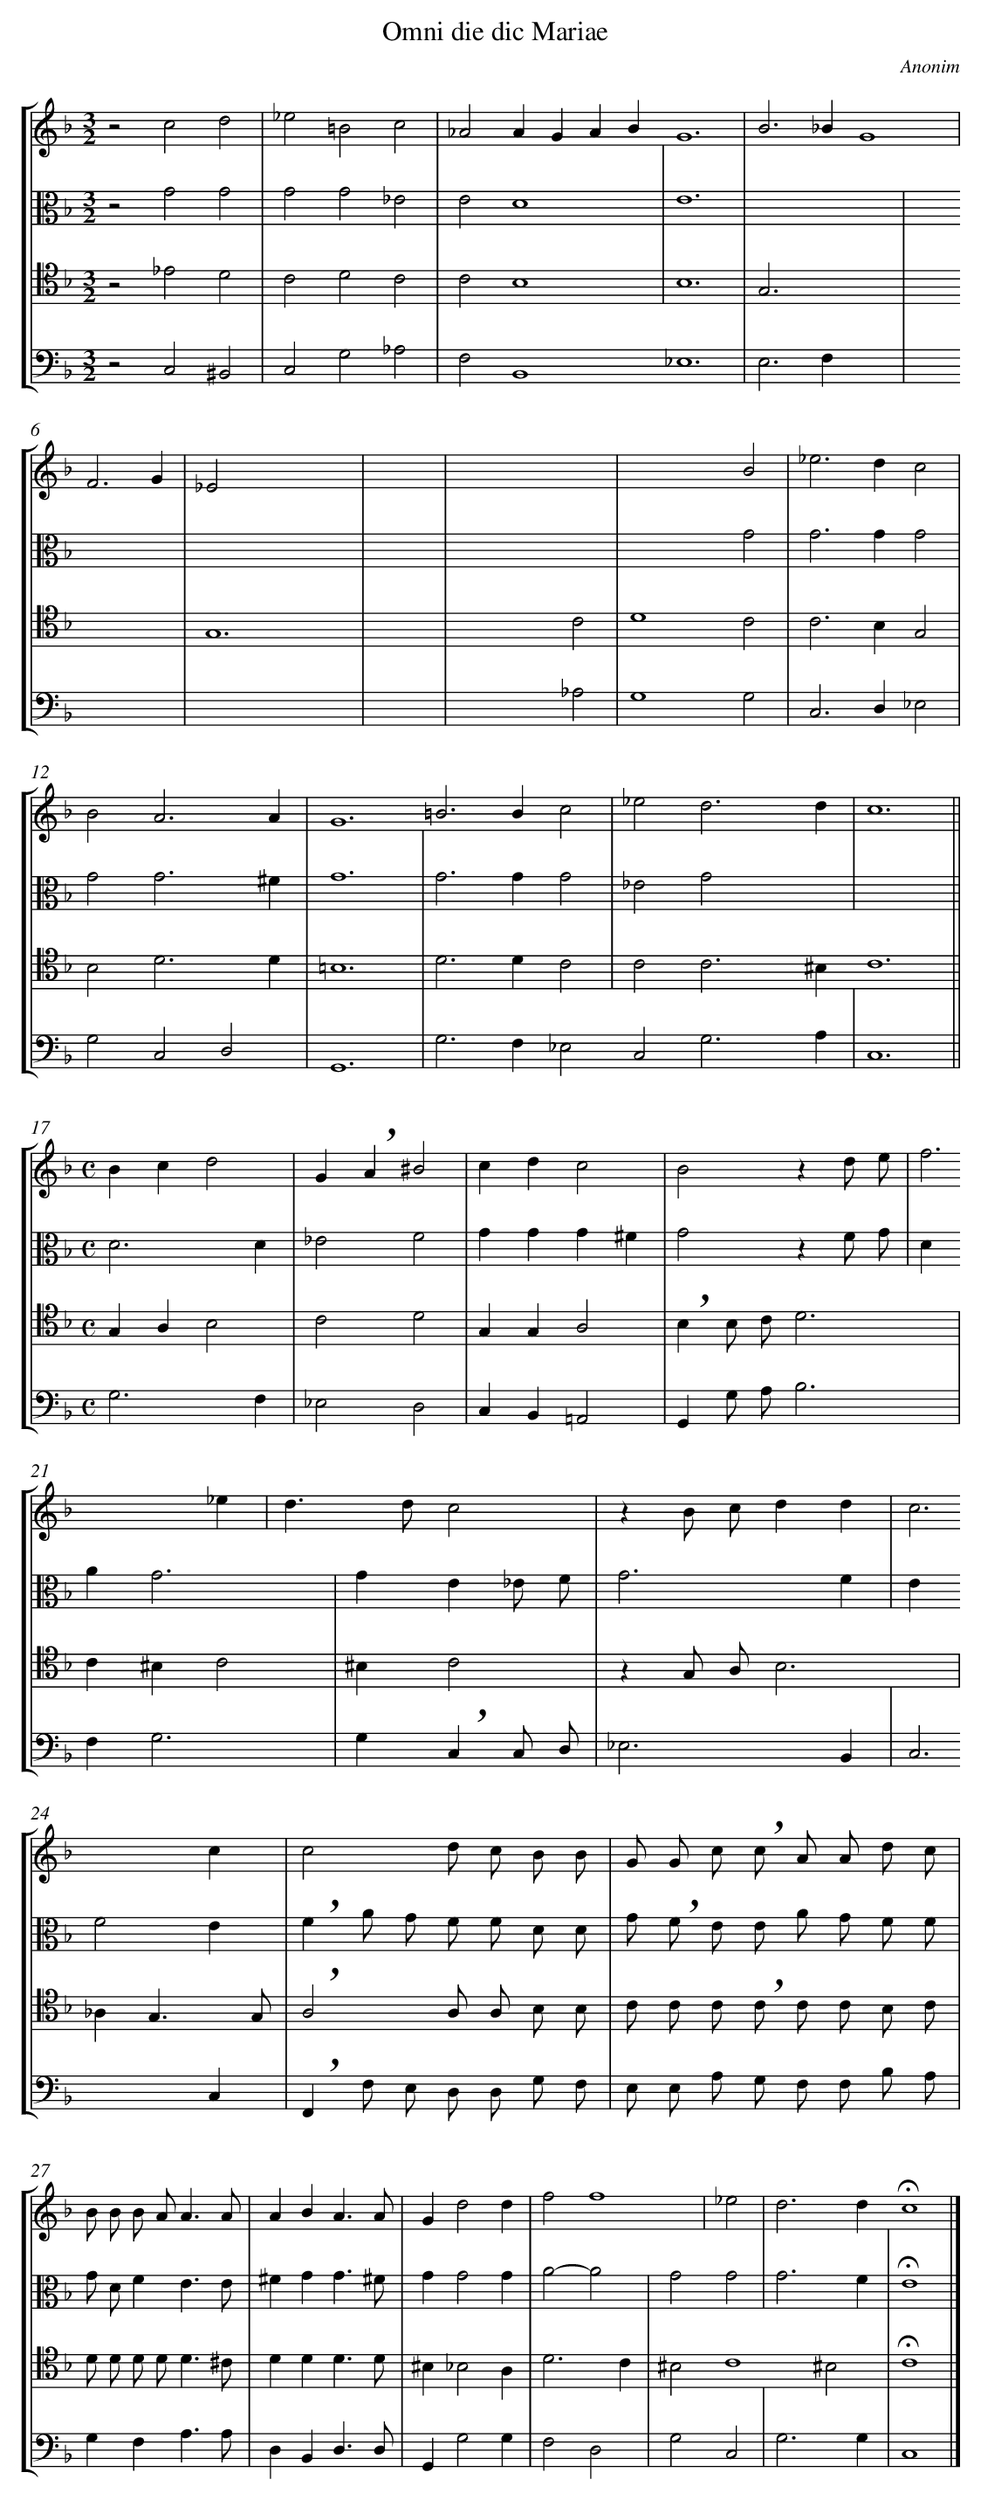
X:1
T: Omni die dic Mariae
C: Anonim
L: 1/4
M: 3/2
%%staves [1 2 3 4]
V: 1
V: 2 clef=alto
V: 3 clef=tenor
V: 4 clef=bass
K: F
[V:1] z2c2d2 |
[V:2] z2G2G2 |
[V:3] z2_E2D2 |
[V:4] z2C,2^B,,2 |
[V:1] _e2=B2c2 |
[V:2] G2G2_E2 |
[V:3] C2D2C2 |
[V:4] C,2G,2_A,2 |
[V:1] _A2AGAB [|]
[V:2] E2D4 |
[V:3] C2B,4 |
[V:4] F,2B,,4 [|]
[V:1] G6 |
[V:2] E6 |
[V:3] B,6 |
[V:4] _E,6 |
[V:1] B2>_B2G4 |
[V:2] x6 |
[V:3] G,2>x2x2 |
[V:4] E,2>F,2x2 |
[V:1] F3G |
[V:2] x6 |
[V:3] x6 |
[V:4] x6 |
[V:1] _E2x2x2 |
[V:2] x6 |
[V:3] G,6 |
[V:4] x6 |
[V:1] x6 |
[V:2] x6 |
[V:3] x6 |
[V:4] x6 |
[V:1] x6 |
[V:2] x6 |
[V:3] x2x2C2 |
[V:4] x2x2_A,2 |
[V:1] x2x2B2 |
[V:2] x2x2G2 |
[V:3] D4C2 |
[V:4] G,4G,2 |
[V:1] _e2>d2c2 |
[V:2] G2>G2G2 |
[V:3] C2>B,2G,2 |
[V:4] C,2>D,2_E,2 |
[V:1] B2A3A |
[V:2] G2G3^F |
[V:3] B,2D3D |
[V:4] G,2C,2D,2 |
[V:1] G6 [|]
[V:2] G6 |
[V:3] =B,6 |
[V:4] G,,6 |
[V:1] =B2>B2c2 |
[V:2] G2>G2G2 |
[V:3] D2>D2C2 |
[V:4] G,2>F,2_E,2 [|]
[V:1] _e2d3d |
[V:2] _E2G2x2 |
[V:3] C2C3^B, [|]
[V:4] C,2G,3A, |
[V:1] c6 ||
[V:2] x6 ||
[V:3] C6 ||
[V:4] C,6 ||
[V:1] [M:C]Bcd2 |
[V:2] [M:C]D3D |
[V:3] [M:C]G,A,B,2 |
[V:4] [M:C]G,3F, |
[V:1] G!breath!A^B2 |
[V:2] _E2F2 |
[V:3] C2D2 |
[V:4] _E,2D,2 |
[V:1] cdc2 |
[V:2] GGG^F |
[V:3] G,G,A,2 |
[V:4] C,B,,=A,,2 |
[V:1] B2zd/ e/ |
[V:2] G2zF/ G/ |
[V:3] !breath!B,B,/ C/D3 |
[V:4] G,,G,/ A,/B,3 |
[V:1] f3_e |
[V:2] DAG3 |
[V:3] C^B,C2 |
[V:4] F,G,3 |
[V:1] d>dc2 |
[V:2] GE_E/ F/ |
[V:3] ^B,C2 |
[V:4] G,!breath!C,C,/ D,/ |
[V:1] zB/ c/dd |
[V:2] G3F |
[V:3] zG,/ A,/B,3 |
[V:4] _E,3B,, |
[V:1] c3c |
[V:2] EF2E |
[V:3] _A,G,3/G,/ |
[V:4] C,3C, |
[V:1] c2d/ c/ B/ B/ |
[V:2] !breath!FA/ G/ F/ F/ D/ D/ |
[V:3] !breath!A,2A,/ A,/ B,/ B,/ |
[V:4] !breath!F,,F,/ E,/ D,/ D,/ G,/ F,/ |
[V:1] G/ G/ c/ !breath!c/ A/ A/ d/ c/ |
[V:2] G/ !breath!F/ E/ E/ A/ G/ F/ F/ |
[V:3] C/ C/ C/ !breath!C/ C/ C/ B,/ C/ |
[V:4] E,/ E,/ A,/ G,/ F,/ F,/ B,/ A,/ |
[V:1] B/ B/ B/ A<AA/ |
[V:2] G/ D/FE3/E/ |
[V:3] D/ D/ D/ D<D^C/ |
[V:4] G,F,A,3/A,/ |
[V:1] ABA3/A/ |
[V:2] ^FGG3/^F/ |
[V:3] DDD3/D/ |
[V:4] D,B,,D,3/D,/ |
[V:1] Gd2d |
[V:2] GG2G |
[V:3] ^B,_B,2A, |
[V:4] G,,G,2G, |
[V:1] f2f4 |
[V:2] A2-A2 |
[V:3] D3C |
[V:4] F,2D,2 |
[V:1] _e2 |
[V:2] G2G2 |
[V:3] ^B,2C4 [|]
[V:4] G,2C,2 |
[V:1] d3d [|]
[V:2] G3F |
[V:3] ^B,2 |
[V:4] G,3G, |
[V:1] !fermata!c4 |]
[V:2] !fermata!E4 |]
[V:3] !fermata!C4 |]
[V:4] C,4 |]
